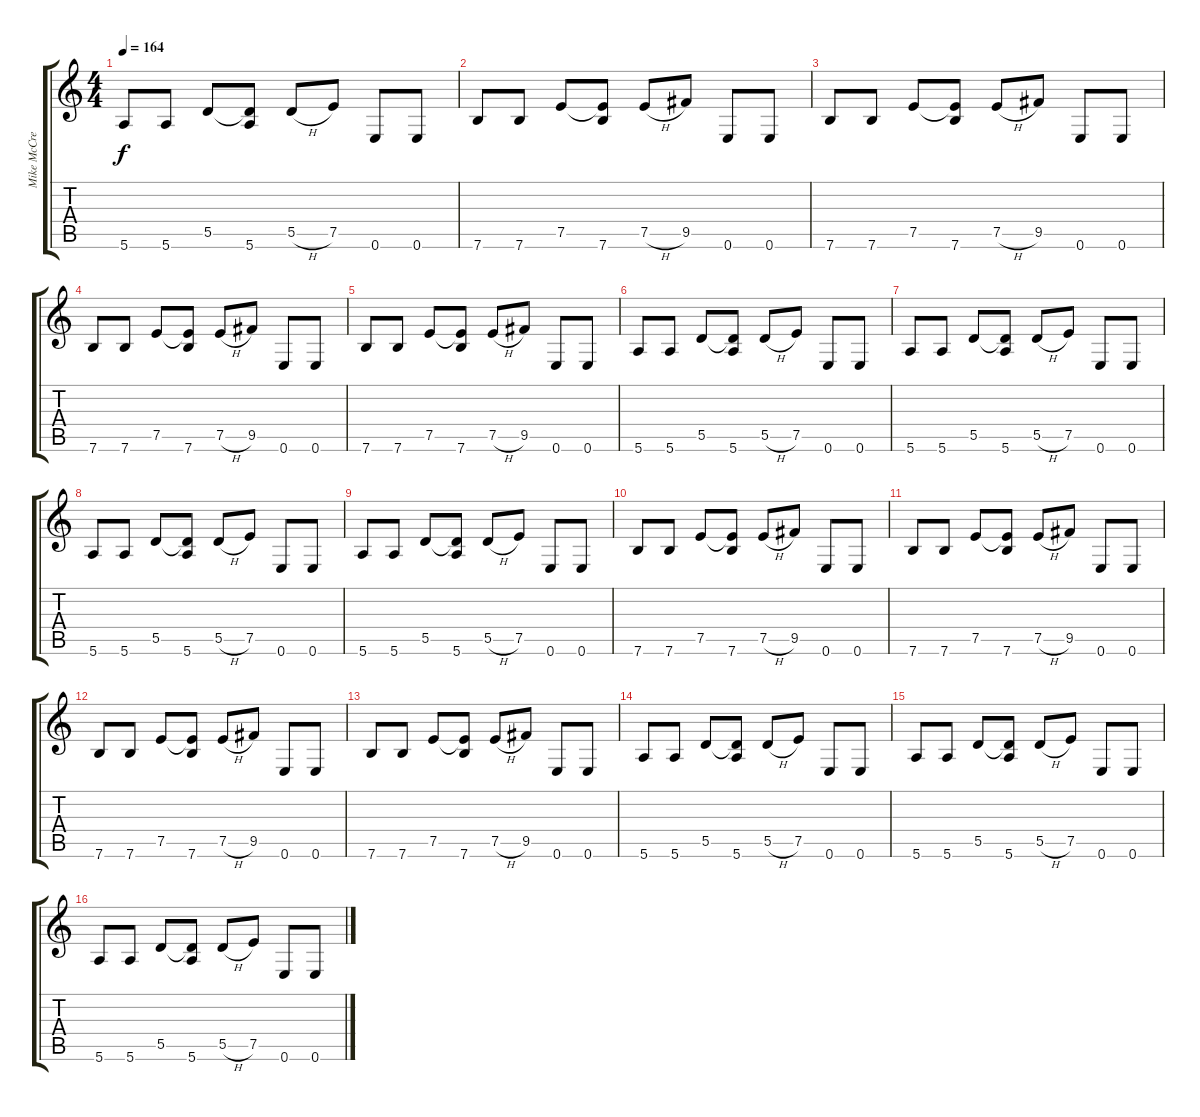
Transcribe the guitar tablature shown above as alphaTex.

\track ("Mike McCready" "Mike McCre") {instrument distortionguitar}
\staff {score tabs}
\tuning (E4 B3 G3 D3 A2 E2) {hide}
\ts (4 4)
\tempo 164
\clef g2
\ks c
5.6.8{dy f} 5.6.8 5.5.8 (5.5{t} 5.6).8 5.5{h}.8 7.5.8 0.6.8 0.6.8 |
7.6.8 7.6.8 7.5.8 (7.5{t} 7.6).8 7.5{h}.8 9.5.8 0.6.8 0.6.8 |
7.6.8 7.6.8 7.5.8 (7.5{t} 7.6).8 7.5{h}.8 9.5.8 0.6.8 0.6.8 |
7.6.8 7.6.8 7.5.8 (7.5{t} 7.6).8 7.5{h}.8 9.5.8 0.6.8 0.6.8 |
7.6.8 7.6.8 7.5.8 (7.5{t} 7.6).8 7.5{h}.8 9.5.8 0.6.8 0.6.8 |
5.6.8 5.6.8 5.5.8 (5.5{t} 5.6).8 5.5{h}.8 7.5.8 0.6.8 0.6.8 |
5.6.8 5.6.8 5.5.8 (5.5{t} 5.6).8 5.5{h}.8 7.5.8 0.6.8 0.6.8 |
5.6.8 5.6.8 5.5.8 (5.5{t} 5.6).8 5.5{h}.8 7.5.8 0.6.8 0.6.8 |
5.6.8 5.6.8 5.5.8 (5.5{t} 5.6).8 5.5{h}.8 7.5.8 0.6.8 0.6.8 |
7.6.8 7.6.8 7.5.8 (7.5{t} 7.6).8 7.5{h}.8 9.5.8 0.6.8 0.6.8 |
7.6.8 7.6.8 7.5.8 (7.5{t} 7.6).8 7.5{h}.8 9.5.8 0.6.8 0.6.8 |
7.6.8 7.6.8 7.5.8 (7.5{t} 7.6).8 7.5{h}.8 9.5.8 0.6.8 0.6.8 |
7.6.8 7.6.8 7.5.8 (7.5{t} 7.6).8 7.5{h}.8 9.5.8 0.6.8 0.6.8 |
5.6.8 5.6.8 5.5.8 (5.5{t} 5.6).8 5.5{h}.8 7.5.8 0.6.8 0.6.8 |
5.6.8 5.6.8 5.5.8 (5.5{t} 5.6).8 5.5{h}.8 7.5.8 0.6.8 0.6.8 |
5.6.8 5.6.8 5.5.8 (5.5{t} 5.6).8 5.5{h}.8 7.5.8 0.6.8 0.6.8
